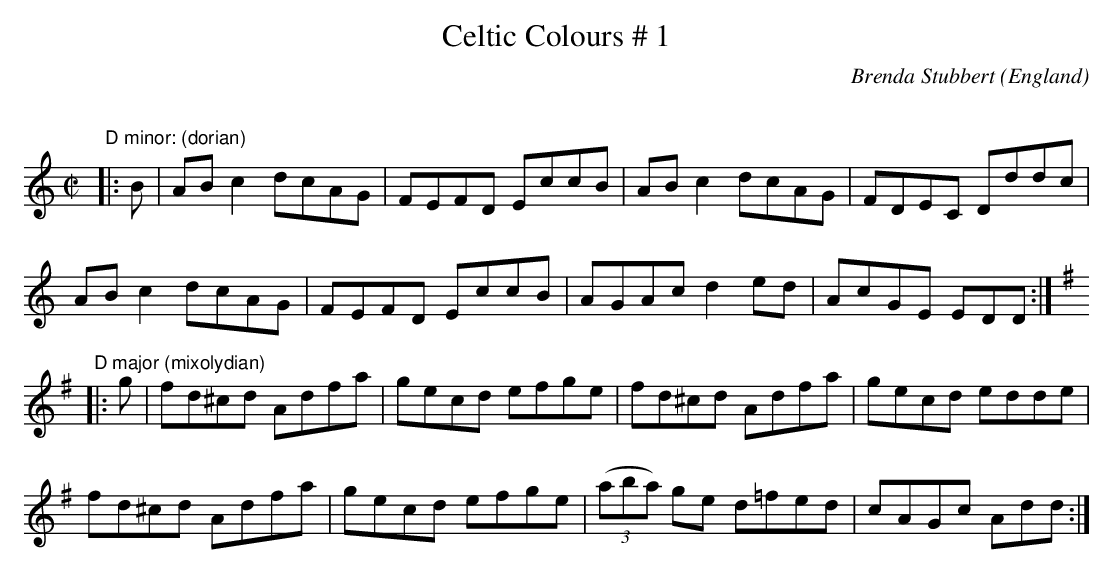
X:1
T:Celtic Colours # 1
C:Brenda Stubbert
Q:333
O:England
L:1/8
M:C|
K:Ddor
"D minor: (dorian)"|:B|AB c2 dcAG|FEFD EccB|AB c2 dcAG|FDEC Dddc|
AB c2 dcAG|FEFD EccB|AGAc d2 ed|AcGE EDD:|
K:Dmix
"D major (mixolydian)"|:g|fd^cd Adfa|gecd efge|fd^cd Adfa|gecd edde|
fd^cd Adfa|gecd efge|(3(aba) ge d=fed|cAGc Add:|
